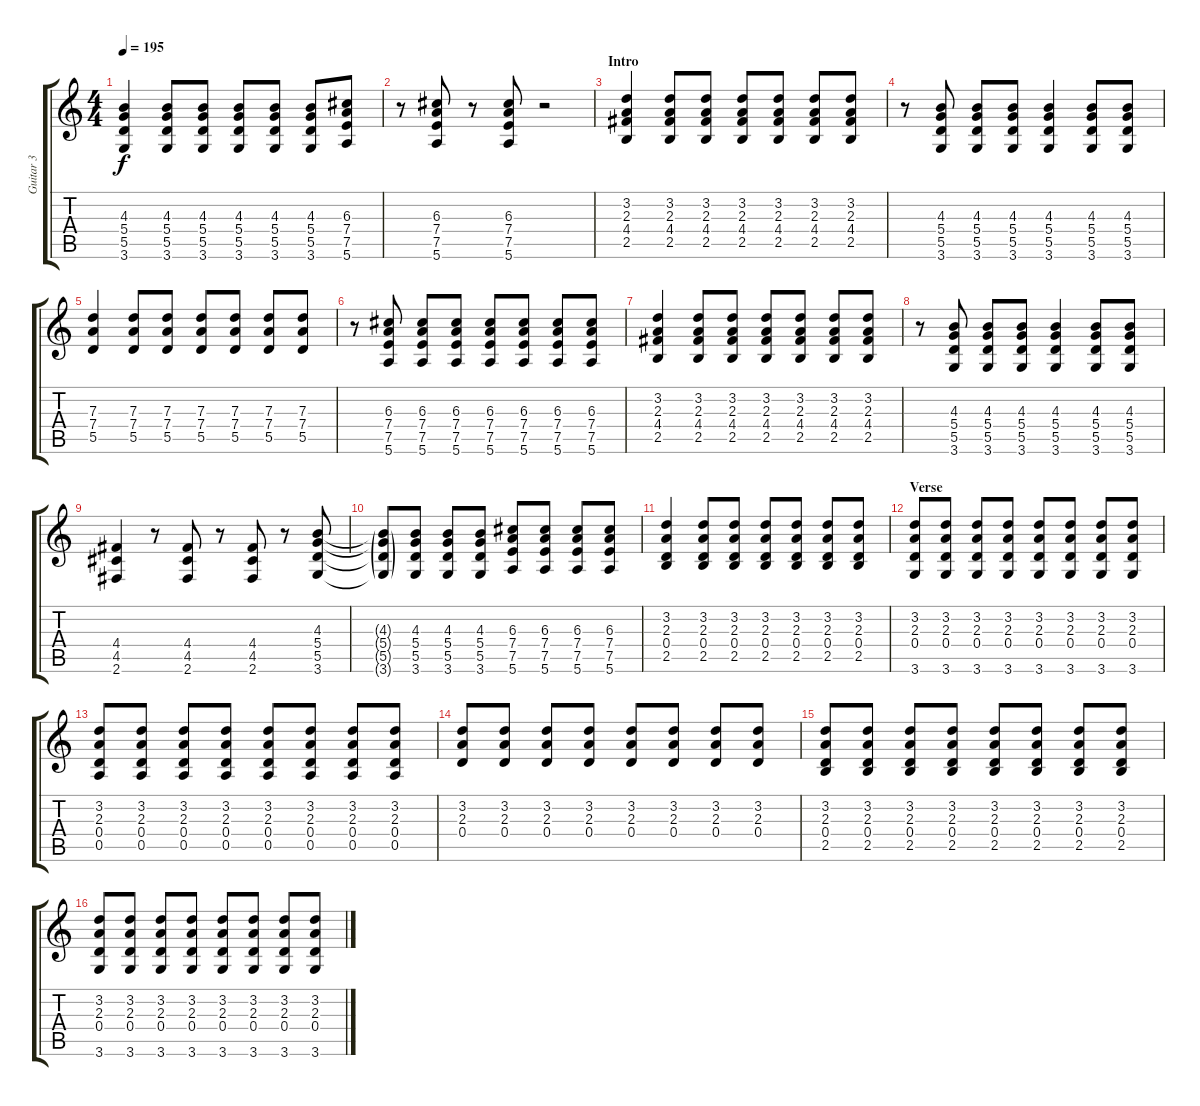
\track ("Guitar 3" "Guitar 3") {instrument electricguitarclean}
\staff {score tabs}
\tuning (E4 B3 G3 D3 A2 E2) {hide}
\ts (4 4)
\tempo 195
\clef g2
\ks c
(4.3 5.4 5.5 3.6).4{dy f} (4.3 5.4 5.5 3.6).8 (4.3 5.4 5.5 3.6).8 (4.3 5.4 5.5 3.6).8 (4.3 5.4 5.5 3.6).8 (4.3 5.4 5.5 3.6).8 (6.3 7.4 7.5 5.6).8 |
r.8 (6.3 7.4 7.5 5.6).8 r.8 (6.3 7.4 7.5 5.6).8 r.2 |
\section ("" "Intro")
(3.2 2.3 4.4 2.5).4 (3.2 2.3 4.4 2.5).8 (3.2 2.3 4.4 2.5).8 (3.2 2.3 4.4 2.5).8 (3.2 2.3 4.4 2.5).8 (3.2 2.3 4.4 2.5).8 (3.2 2.3 4.4 2.5).8 |
r.8 (4.3 5.4 5.5 3.6).8 (4.3 5.4 5.5 3.6).8 (4.3 5.4 5.5 3.6).8 (4.3 5.4 5.5 3.6).4 (4.3 5.4 5.5 3.6).8 (4.3 5.4 5.5 3.6).8 |
(7.3 7.4 5.5).4 (7.3 7.4 5.5).8 (7.3 7.4 5.5).8 (7.3 7.4 5.5).8 (7.3 7.4 5.5).8 (7.3 7.4 5.5).8 (7.3 7.4 5.5).8 |
r.8 (6.3 7.4 7.5 5.6).8 (6.3 7.4 7.5 5.6).8 (6.3 7.4 7.5 5.6).8 (6.3 7.4 7.5 5.6).8 (6.3 7.4 7.5 5.6).8 (6.3 7.4 7.5 5.6).8 (6.3 7.4 7.5 5.6).8 |
(3.2 2.3 4.4 2.5).4 (3.2 2.3 4.4 2.5).8 (3.2 2.3 4.4 2.5).8 (3.2 2.3 4.4 2.5).8 (3.2 2.3 4.4 2.5).8 (3.2 2.3 4.4 2.5).8 (3.2 2.3 4.4 2.5).8 |
r.8 (4.3 5.4 5.5 3.6).8 (4.3 5.4 5.5 3.6).8 (4.3 5.4 5.5 3.6).8 (4.3 5.4 5.5 3.6).4 (4.3 5.4 5.5 3.6).8 (4.3 5.4 5.5 3.6).8 |
(4.4 4.5 2.6).4 r.8 (4.4 4.5 2.6).8 r.8 (4.4 4.5 2.6).8 r.8 (4.3 5.4 5.5 3.6).8 |
(4.3{g t} 5.4{g t} 5.5{g t} 3.6{g t}).8 (4.3 5.4 5.5 3.6).8 (4.3 5.4 5.5 3.6).8 (4.3 5.4 5.5 3.6).8 (6.3 7.4 7.5 5.6).8 (6.3 7.4 7.5 5.6).8 (6.3 7.4 7.5 5.6).8 (6.3 7.4 7.5 5.6).8 |
(3.2 2.3 0.4 2.5).4 (3.2 2.3 0.4 2.5).8 (3.2 2.3 0.4 2.5).8 (3.2 2.3 0.4 2.5).8 (3.2 2.3 0.4 2.5).8 (3.2 2.3 0.4 2.5).8 (3.2 2.3 0.4 2.5).8 |
\section ("" "Verse")
(3.2 2.3 0.4 3.6).8 (3.2 2.3 0.4 3.6).8 (3.2 2.3 0.4 3.6).8 (3.2 2.3 0.4 3.6).8 (3.2 2.3 0.4 3.6).8 (3.2 2.3 0.4 3.6).8 (3.2 2.3 0.4 3.6).8 (3.2 2.3 0.4 3.6).8 |
(3.2 2.3 0.4 0.5).8 (3.2 2.3 0.4 0.5).8 (3.2 2.3 0.4 0.5).8 (3.2 2.3 0.4 0.5).8 (3.2 2.3 0.4 0.5).8 (3.2 2.3 0.4 0.5).8 (3.2 2.3 0.4 0.5).8 (3.2 2.3 0.4 0.5).8 |
(3.2 2.3 0.4).8 (3.2 2.3 0.4).8 (3.2 2.3 0.4).8 (3.2 2.3 0.4).8 (3.2 2.3 0.4).8 (3.2 2.3 0.4).8 (3.2 2.3 0.4).8 (3.2 2.3 0.4).8 |
(3.2 2.3 0.4 2.5).8 (3.2 2.3 0.4 2.5).8 (3.2 2.3 0.4 2.5).8 (3.2 2.3 0.4 2.5).8 (3.2 2.3 0.4 2.5).8 (3.2 2.3 0.4 2.5).8 (3.2 2.3 0.4 2.5).8 (3.2 2.3 0.4 2.5).8 |
(3.2 2.3 0.4 3.6).8 (3.2 2.3 0.4 3.6).8 (3.2 2.3 0.4 3.6).8 (3.2 2.3 0.4 3.6).8 (3.2 2.3 0.4 3.6).8 (3.2 2.3 0.4 3.6).8 (3.2 2.3 0.4 3.6).8 (3.2 2.3 0.4 3.6).8
